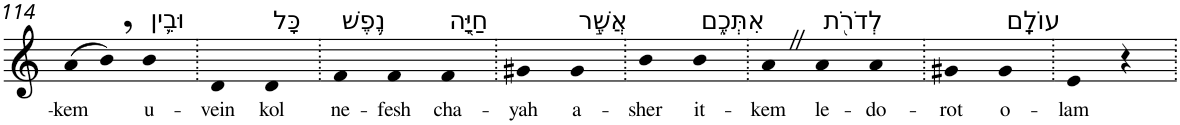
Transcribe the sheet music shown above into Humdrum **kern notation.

**kern	**text
*part1	*part1
*staff1	*staff1
*I"Piano	*
*I'Pno	*
!!LO:PB:g=z
*clefG2	*
*k[]	*
=114	=114
!	!LO:LY:b
(>8a	-kem
8b,)	.
!LO:TX:a:t=וּבֵ֛ין	!
!	!LO:LY:b
4b	u-
=115.	=115.
!	!LO:LY:b
4d	-vein
!LO:TX:a:t=כָּל	!
!	!LO:LY:b
4d	kol
=116.	=116.
!LO:TX:a:t=נֶ֥פֶשׁ	!
!	!LO:LY:b
4f	ne-
!	!LO:LY:b
4f	-fesh
!LO:TX:a:t=חַיָּ֖ה	!
!	!LO:LY:b
4f	cha-
=117.	=117.
!	!LO:LY:b
4g#X	-yah
!LO:TX:a:t=אֲשֶׁ֣ר	!
!	!LO:LY:b
4g#	a-
=118.	=118.
!	!LO:LY:b
4b	-sher
!LO:TX:a:t=אִתְּכֶ֑ם	!
!	!LO:LY:b
4b	it-
=119.	=119.
!	!LO:LY:b
4aZ	-kem
!LO:TX:a:t=לְדֹרֹ֖ת	!
!	!LO:LY:b
4a	le-
!	!LO:LY:b
4a	-do-
=120.	=120.
!	!LO:LY:b
4g#X	-rot
!LO:TX:a:t=עוֹלָֽם	!
!	!LO:LY:b
4g#	o-
=121.	=121.
!	!LO:LY:b
4e	-lam
4r	.
=.	=.
*-	*-
